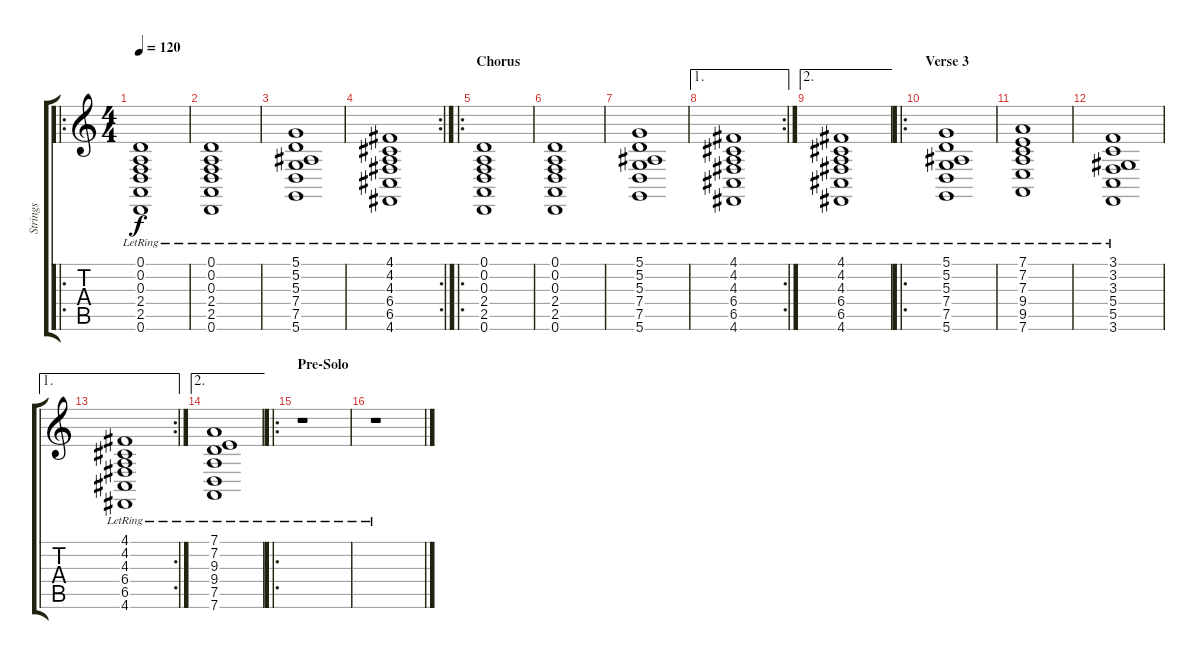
\track ("Strings" "Strings") {instrument stringensemble1}
\staff {score tabs}
\tuning (D4 A3 F3 C3 G2 D2) {hide}
\ro
\ts (4 4)
\tempo 120
\clef g2
\ks c
(0.1{lr} 0.2{lr} 0.3{lr} 2.4{lr} 2.5{lr} 0.6{lr}).1{dy f} |
(0.1{lr} 0.2{lr} 0.3{lr} 2.4{lr} 2.5{lr} 0.6{lr}).1 |
(5.1{lr} 5.2{lr} 5.3{lr} 7.4{lr} 7.5{lr} 5.6{lr}).1 |
\rc 2
(4.1{lr} 4.2{lr} 4.3{lr} 6.4{lr} 6.5{lr} 4.6{lr}).1 |
\ro
\section ("" "Chorus")
(0.1{lr} 0.2{lr} 0.3{lr} 2.4{lr} 2.5{lr} 0.6{lr}).1 |
(0.1{lr} 0.2{lr} 0.3{lr} 2.4{lr} 2.5{lr} 0.6{lr}).1 |
(5.1{lr} 5.2{lr} 5.3{lr} 7.4{lr} 7.5{lr} 5.6{lr}).1 |
\ae 1
\rc 2
(4.1{lr} 4.2{lr} 4.3{lr} 6.4{lr} 6.5{lr} 4.6{lr}).1 |
\ae 2
(4.1{lr} 4.2{lr} 4.3{lr} 6.4{lr} 6.5{lr} 4.6{lr}).1 |
\ro
\section ("" "Verse 3")
(5.1{lr} 5.2{lr} 5.3{lr} 7.4{lr} 7.5{lr} 5.6{lr}).1 |
(7.1{lr} 7.2{lr} 7.3{lr} 9.4{lr} 9.5{lr} 7.6{lr}).1 |
(3.1{lr} 3.2{lr} 3.3{lr} 5.4{lr} 5.5{lr} 3.6{lr}).1 |
\ae 1
\rc 2
(4.1{lr} 4.2{lr} 4.3{lr} 6.4{lr} 6.5{lr} 4.6{lr}).1 |
\ae 2
(7.1{lr} 7.2{lr} 9.3{lr} 9.4{lr} 7.5{lr} 7.6{lr}).1 |
\ro
\section ("" "Pre-Solo")
r.1 |
r.1
